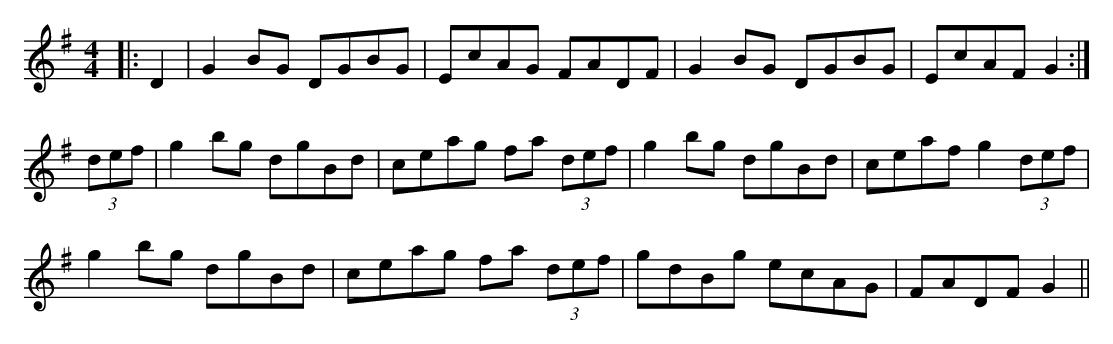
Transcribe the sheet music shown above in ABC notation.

X:1
M:4/4
K:G
|:D2|G2BG DGBG|EcAG FADF|G2BG DGBG|EcAF G2:|
(3def|g2bg dgBd|ceag fa (3def|g2bg dgBd|ceaf g2 (3def|
g2bg dgBd|ceag fa (3def|gdBg ecAG|FADF G2||
